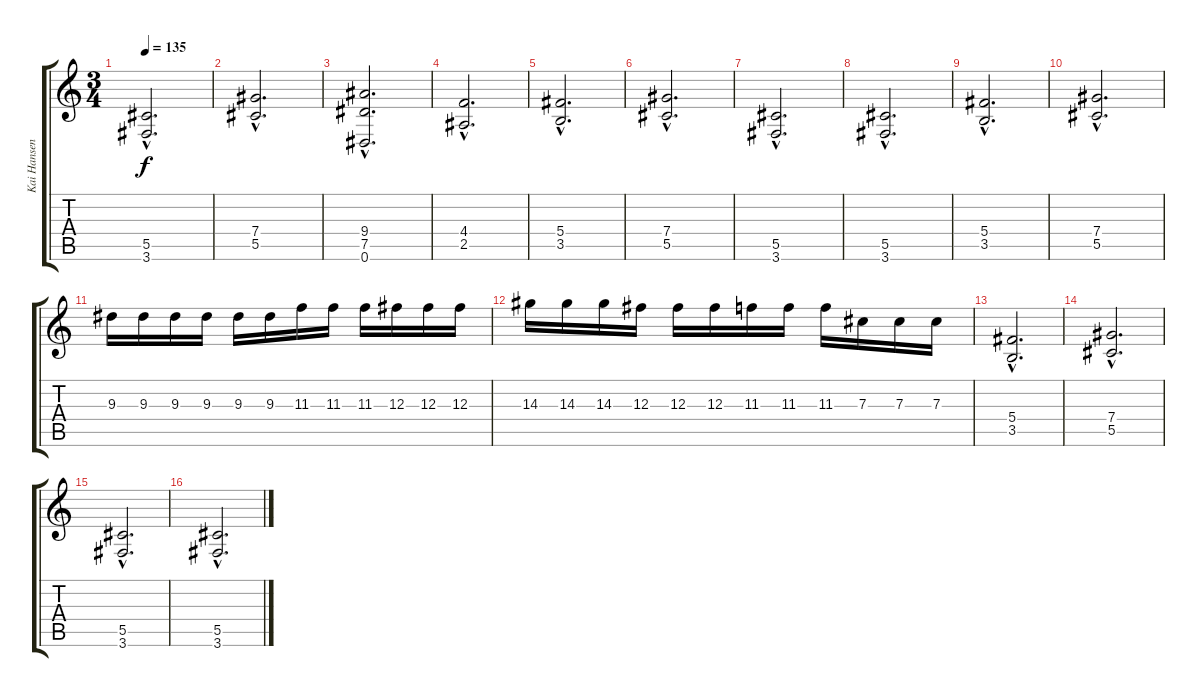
\track ("Kai Hansen" "Kai Hansen") {instrument overdrivenguitar}
\staff {score tabs}
\tuning (Eb4 Bb3 Gb3 Db3 Ab2 Eb2) {hide}
\ts (3 4)
\tempo 135
\clef g2
\ks c
(5.5{hac} 3.6{hac}).2{d dy f} |
(7.4{hac} 5.5{hac}).2{d} |
(9.4{hac} 7.5{hac} 0.6{hac}).2{d} |
(4.4{hac} 2.5{hac}).2{d} |
(5.4{hac} 3.5{hac}).2{d} |
(7.4{hac} 5.5{hac}).2{d} |
(5.5{hac} 3.6{hac}).2{d} |
(5.5{hac} 3.6{hac}).2{d} |
(5.4{hac} 3.5{hac}).2{d} |
(7.4{hac} 5.5{hac}).2{d} |
9.3.16 9.3.16 9.3.16 9.3.16 9.3.16 9.3.16 11.3.16 11.3.16 11.3.16 12.3.16 12.3.16 12.3.16 |
14.3.16 14.3.16 14.3.16 12.3.16 12.3.16 12.3.16 11.3.16 11.3.16 11.3.16 7.3.16 7.3.16 7.3.16 |
(5.4{hac} 3.5{hac}).2{d} |
(7.4{hac} 5.5{hac}).2{d} |
(5.5{hac} 3.6{hac}).2{d} |
(5.5{hac} 3.6{hac}).2{d}
